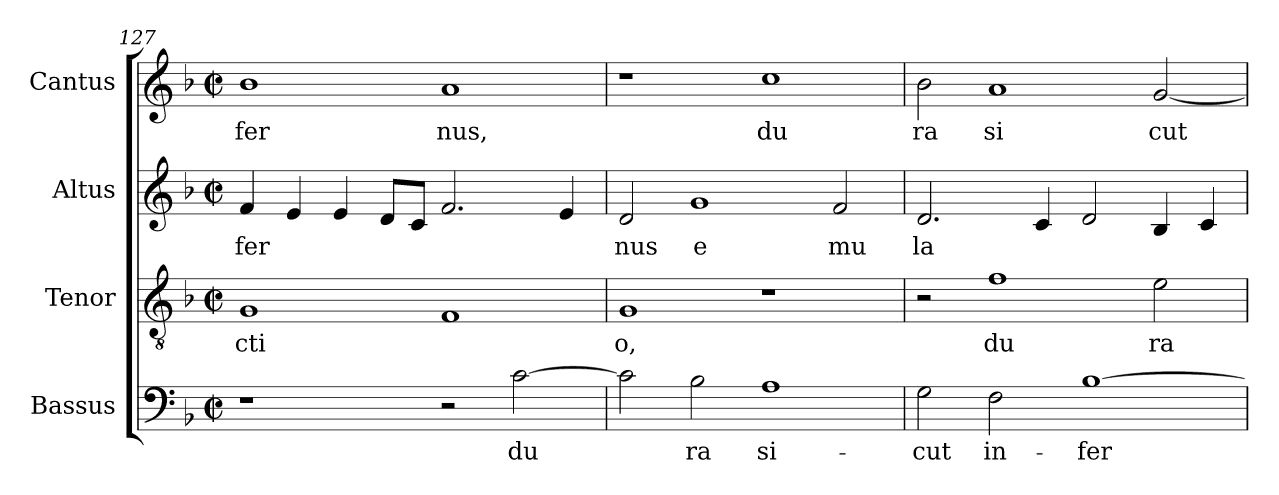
**kern	**text	**kern	**text	**kern	**text	**kern	**text
*part4	*part4	*part3	*part3	*part2	*part2	*part1	*part1
*staff4	*staff4	*staff3	*staff3	*staff2	*staff2	*staff1	*staff1
*I"Bassus	*	*I"Tenor	*	*I"Altus	*	*I"Cantus	*
!!LO:LB:g=z
*clefF4	*	*clefGv2	*	*clefG2	*	*clefG2	*
*k[b-]	*	*k[b-]	*	*k[b-]	*	*k[b-]	*
*F:	*	*F:	*	*F:	*	*F:	*
*M2/2	*	*M2/2	*	*M2/2	*	*M2/2	*
*met(c|)	*	*met(c|)	*	*met(c|)	*	*met(c|)	*
=127	=127	=127	=127	=127	=127	=127	=127
!	!	!	!LO:LY:b:cj	!	!LO:LY:b:cj	!	!LO:LY:b:cj
1r	.	1G	-cti	4f/	-fer	1b-	-fer
!	!	!	!	!	!LO:LY:b:cj	!	!
.	.	.	.	4e/	.	.	.
!	!	!	!	!	!LO:LY:b:cj	!	!
.	.	.	.	4e/	.	.	.
!	!	!	!	!	!LO:LY:b:cj	!	!
.	.	.	.	8d/L	.	.	.
!	!	!	!	!	!LO:LY:b:cj	!	!
.	.	.	.	8c/J	.	.	.
!	!	!	!LO:LY:b:cj	!	!LO:LY:b:cj	!	!LO:LY:b:cj
2r	.	1F	.	2.f/	.	1a	nus,
!	!LO:LY:b:cj	!	!	!	!	!	!
[>2c\	du-	.	.	.	.	.	.
!	!	!	!	!	!LO:LY:b:cj	!	!
.	.	.	.	4e/	.	.	.
=128	=128	=128	=128	=128	=128	=128	=128
!	!LO:LY:b:cj	!	!LO:LY:b:cj	!	!LO:LY:b:cj	!	!
2c\]	--	1G	o,	2d/	nus	1r	.
!	!LO:LY:b:cj	!	!	!	!LO:LY:b:cj	!	!
2B-\	-ra	.	.	1g	e	.	.
!	!LO:LY:b:cj	!	!	!	!	!	!LO:LY:b:cj
1A	si-	1r	.	.	.	1cc	du
!	!	!	!	!	!LO:LY:b:cj	!	!
.	.	.	.	2f/	mu	.	.
=129	=129	=129	=129	=129	=129	=129	=129
!	!LO:LY:b:cj	!	!	!	!LO:LY:b:cj	!	!LO:LY:b:cj
2G\	-cut	2r	.	2.d/	la	2b-\	ra
!	!LO:LY:b:cj	!	!LO:LY:b:cj	!	!	!	!LO:LY:b:cj
2F\	in-	1f	du	.	.	1a	si
!	!	!	!	!	!LO:LY:b:cj	!	!
.	.	.	.	4c/	.	.	.
!	!LO:LY:b:cj	!	!	!	!LO:LY:b:cj	!	!
[>1B-	-fer-	.	.	2d/	.	.	.
!	!	!	!LO:LY:b:cj	!	!LO:LY:b:cj	!	!LO:LY:b:cj
.	.	2e\	ra	4B-/	.	[<2g/	cut
!	!	!	!	!	!LO:LY:b:cj	!	!
.	.	.	.	4c/	.	.	.
=	=	=	=	=	=	=	=
*-	*-	*-	*-	*-	*-	*-	*-
